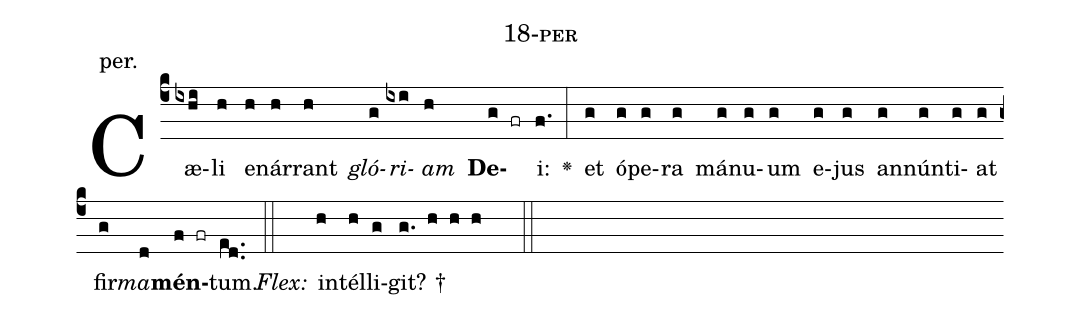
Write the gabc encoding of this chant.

name: 18-per;
annotation: per.;
%%
(c4)Cæ(ixhi)li(h) e(h)nár(h)rant(h) <i>gló</i>(g)<i>ri</i>(ixi)<i>am</i>(h) <b>De</b>(g fr)i:(f.) <v>\greheightstar</v>(:) et(g) ó(g)pe(g)ra(g) má(g)nu(g)um(g) e(g)jus(g) an(g)nún(g)ti(g)at(g) fir(g)<i>ma</i>(d)<b>mén</b>(f fr)tum.(ed..) (::)
<i>Flex:</i>()  in(h)tél(h)li(g)git? †(g. h h h  ::)

%E(g) u(g) o(g) u(d) a(f) e.(ed..) (::)
